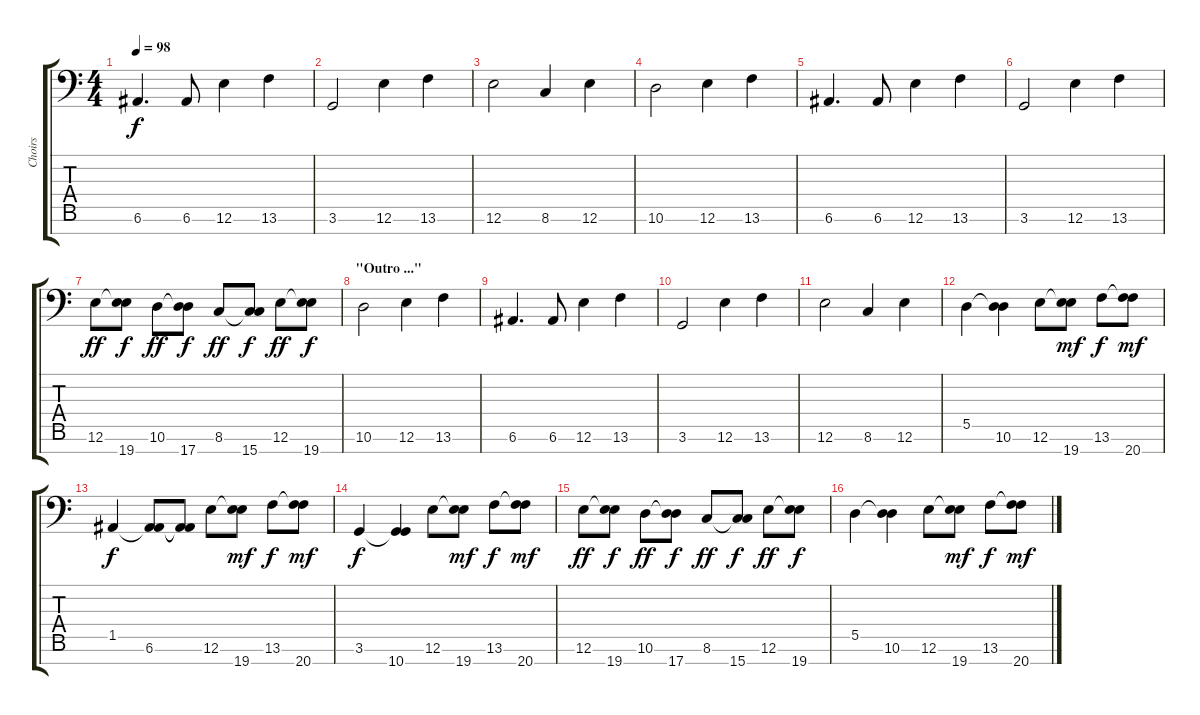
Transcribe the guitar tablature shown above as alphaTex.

\track ("Choirs" "Choirs") {instrument choiraahs}
\staff {score tabs}
\tuning (E4 B3 G3 D3 A2 E2 A1) {hide}
\ts (4 4)
\tempo 98
\clef f4
\ks c
6.6.4{d dy f} 6.6.8 12.6.4 13.6.4 |
3.6.2 12.6.4 13.6.4 |
12.6.2 8.6.4 12.6.4 |
10.6.2 12.6.4 13.6.4 |
6.6.4{d} 6.6.8 12.6.4 13.6.4 |
3.6.2 12.6.4 13.6.4 |
12.6.8{dy ff} (12.6{t} 19.7).8{dy f} 10.6.8{dy ff} (10.6{t} 17.7).8{dy f} 8.6.8{dy ff} (8.6{t} 15.7).8{dy f} 12.6.8{dy ff} (12.6{t} 19.7).8{dy f} |
\section ("" "\"Outro ...\"")
10.6.2 12.6.4 13.6.4 |
6.6.4{d} 6.6.8 12.6.4 13.6.4 |
3.6.2 12.6.4 13.6.4 |
12.6.2 8.6.4 12.6.4 |
5.5.4 (5.5{t} 10.6).4 12.6.8 (12.6{t} 19.7).8{dy mf} 13.6.8{dy f} (13.6{t} 20.7).8{dy mf} |
1.5.4{dy f} (1.5{t} 6.6).8 (1.5{t} 6.6{t}).8 12.6.8 (12.6{t} 19.7).8{dy mf} 13.6.8{dy f} (13.6{t} 20.7).8{dy mf} |
3.6.4{dy f} (3.6{t} 10.7).4 12.6.8 (12.6{t} 19.7).8{dy mf} 13.6.8{dy f} (13.6{t} 20.7).8{dy mf} |
12.6.8{dy ff} (12.6{t} 19.7).8{dy f} 10.6.8{dy ff} (10.6{t} 17.7).8{dy f} 8.6.8{dy ff} (8.6{t} 15.7).8{dy f} 12.6.8{dy ff} (12.6{t} 19.7).8{dy f} |
5.5.4 (5.5{t} 10.6).4 12.6.8 (12.6{t} 19.7).8{dy mf} 13.6.8{dy f} (13.6{t} 20.7).8{dy mf}
